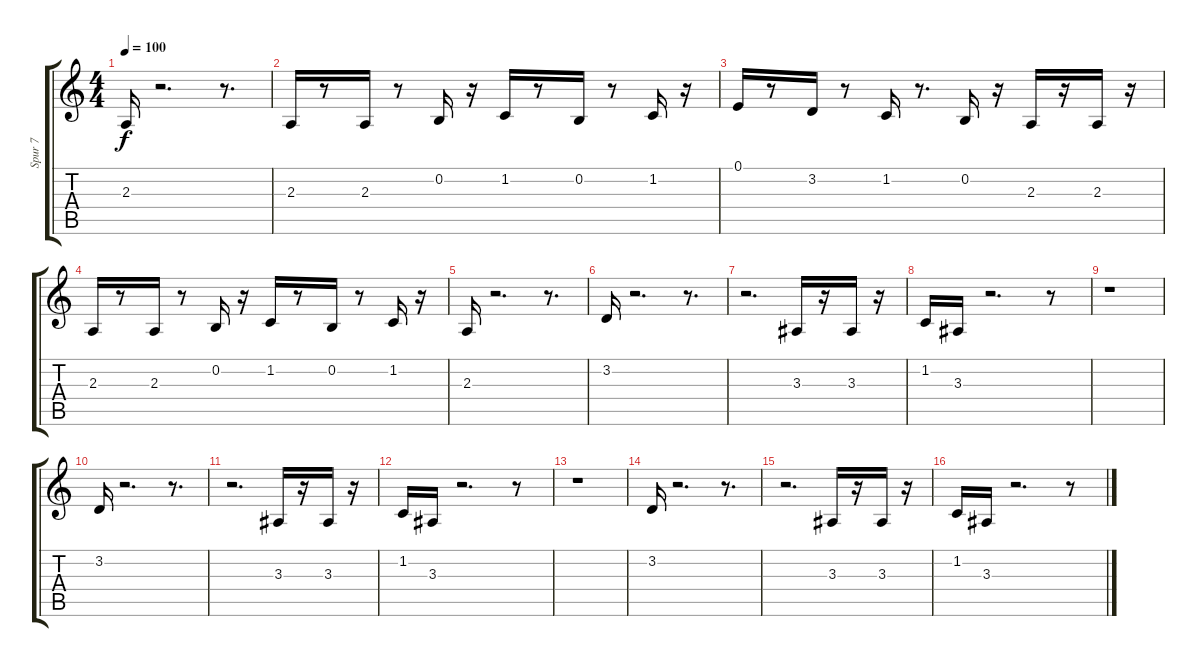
\track ("Spur 7" "Spur 7") {instrument pad1newage}
\staff {score tabs}
\tuning (E4 B3 G3 D3 A2 E2) {hide}
\ts (4 4)
\tempo 100
\clef g2
\ks c
2.3.16{dy f} r.2{d} r.8{d} |
2.3.16 r.8 2.3.16 r.8 0.2.16 r.16 1.2.16 r.8 0.2.16 r.8 1.2.16 r.16 |
0.1.16 r.8 3.2.16 r.8 1.2.16 r.8{d} 0.2.16 r.16 2.3.16 r.16 2.3.16 r.16 |
2.3.16 r.8 2.3.16 r.8 0.2.16 r.16 1.2.16 r.8 0.2.16 r.8 1.2.16 r.16 |
2.3.16 r.2{d} r.8{d} |
3.2.16 r.2{d} r.8{d} |
r.2{d} 3.3.16 r.16 3.3.16 r.16 |
1.2.16 3.3.16 r.2{d} r.8 |
r.1 |
3.2.16 r.2{d} r.8{d} |
r.2{d} 3.3.16 r.16 3.3.16 r.16 |
1.2.16 3.3.16 r.2{d} r.8 |
r.1 |
3.2.16 r.2{d} r.8{d} |
r.2{d} 3.3.16 r.16 3.3.16 r.16 |
1.2.16 3.3.16 r.2{d} r.8
